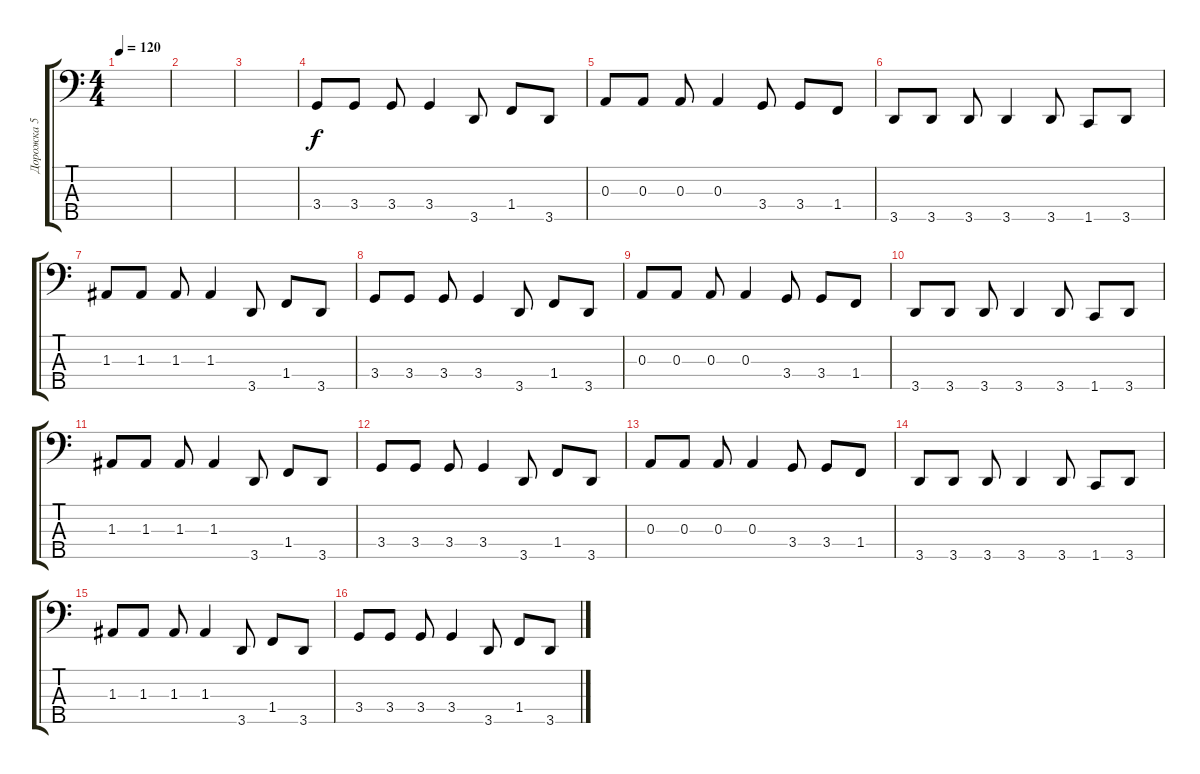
\track ("Дорожка 5" "Дорожка 5") {instrument electricbassfinger}
\staff {score tabs}
\tuning (G2 D2 A1 E1 B0) {hide}
\ts (4 4)
\tempo 120
\clef f4
\ks c
|
|
|
3.4.8 3.4.8 3.4.8 3.4.4 3.5.8 1.4.8 3.5.8 |
0.3.8 0.3.8 0.3.8 0.3.4 3.4.8 3.4.8 1.4.8 |
3.5.8 3.5.8 3.5.8 3.5.4 3.5.8 1.5.8 3.5.8 |
1.3.8 1.3.8 1.3.8 1.3.4 3.5.8 1.4.8 3.5.8 |
3.4.8 3.4.8 3.4.8 3.4.4 3.5.8 1.4.8 3.5.8 |
0.3.8 0.3.8 0.3.8 0.3.4 3.4.8 3.4.8 1.4.8 |
3.5.8 3.5.8 3.5.8 3.5.4 3.5.8 1.5.8 3.5.8 |
1.3.8 1.3.8 1.3.8 1.3.4 3.5.8 1.4.8 3.5.8 |
3.4.8 3.4.8 3.4.8 3.4.4 3.5.8 1.4.8 3.5.8 |
0.3.8 0.3.8 0.3.8 0.3.4 3.4.8 3.4.8 1.4.8 |
3.5.8 3.5.8 3.5.8 3.5.4 3.5.8 1.5.8 3.5.8 |
1.3.8 1.3.8 1.3.8 1.3.4 3.5.8 1.4.8 3.5.8 |
3.4.8 3.4.8 3.4.8 3.4.4 3.5.8 1.4.8 3.5.8
